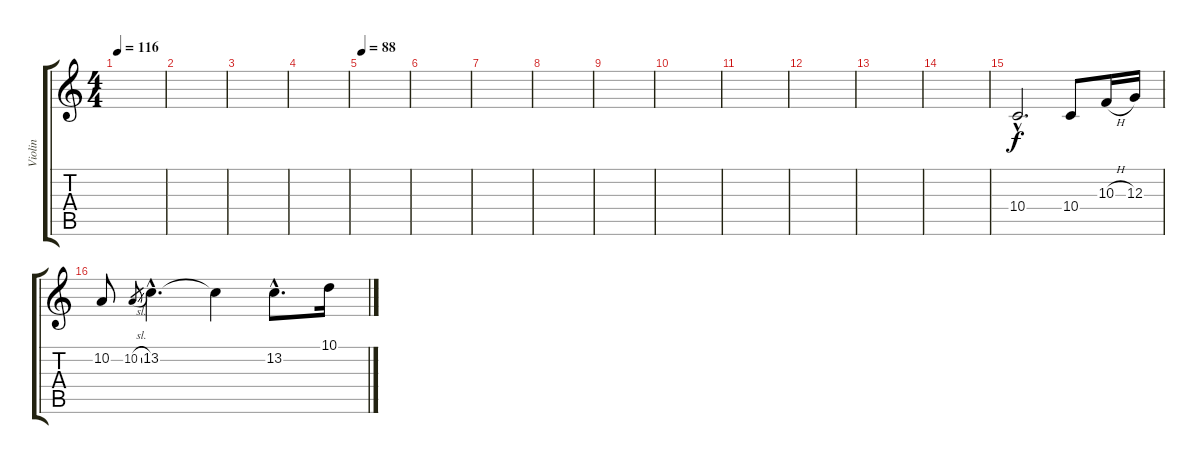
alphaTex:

\track ("Violin" "Violin") {instrument violin}
\staff {score tabs}
\tuning (E4 B3 G3 D3 A2 E2) {hide}
\ts (4 4)
\tempo 116
\clef g2
\ks c
|
|
|
|
\tempo 88
|
|
|
|
|
|
|
|
|
|
10.4{hac}.2{d} 10.4.8 10.3{h}.16 12.3.16 |
10.2.8 10.2{sl}.8{gr} 13.2{hac}.4{d} 13.2{t}.4 13.2{hac}.8{d} 10.1.16
